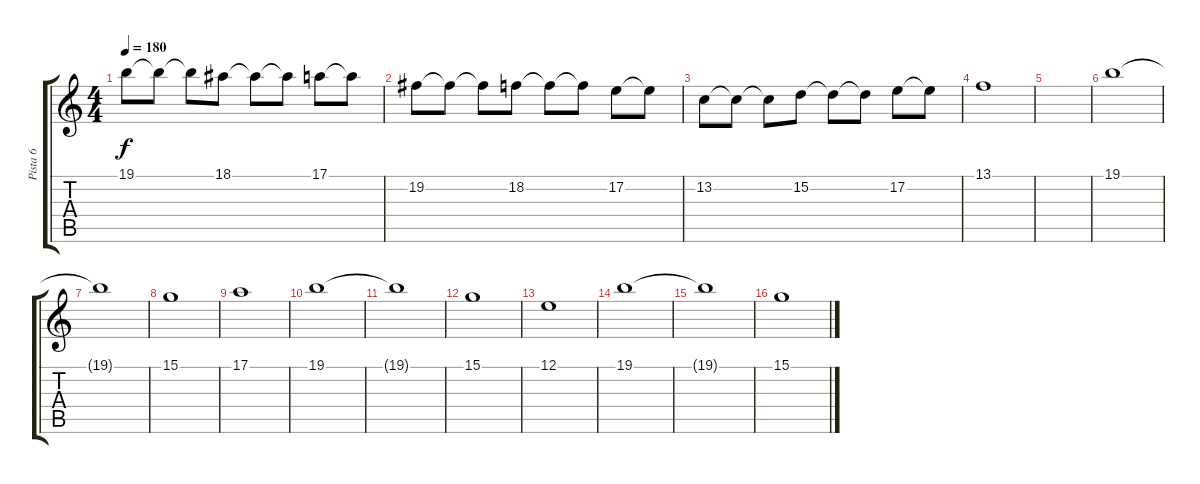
\track ("Pista 6" "Pista 6") {instrument rockorgan}
\staff {score tabs}
\tuning (E4 B3 G3 D3 A2 E2) {hide}
\ts (4 4)
\tempo 180
\clef g2
\ks c
19.1.8{dy f} 19.1{t}.8 19.1{t}.8 18.1.8 18.1{t}.8 18.1{t}.8 17.1.8 17.1{t}.8 |
19.2.8 19.2{t}.8 19.2{t}.8 18.2.8 18.2{t}.8 18.2{t}.8 17.2.8 17.2{t}.8 |
13.2.8 13.2{t}.8 13.2{t}.8 15.2.8 15.2{t}.8 15.2{t}.8 17.2.8 17.2{t}.8 |
13.1.1 |
|
19.1.1 |
19.1{t}.1 |
15.1.1 |
17.1.1 |
19.1.1 |
19.1{t}.1 |
15.1.1 |
12.1.1 |
19.1.1 |
19.1{t}.1 |
15.1.1
